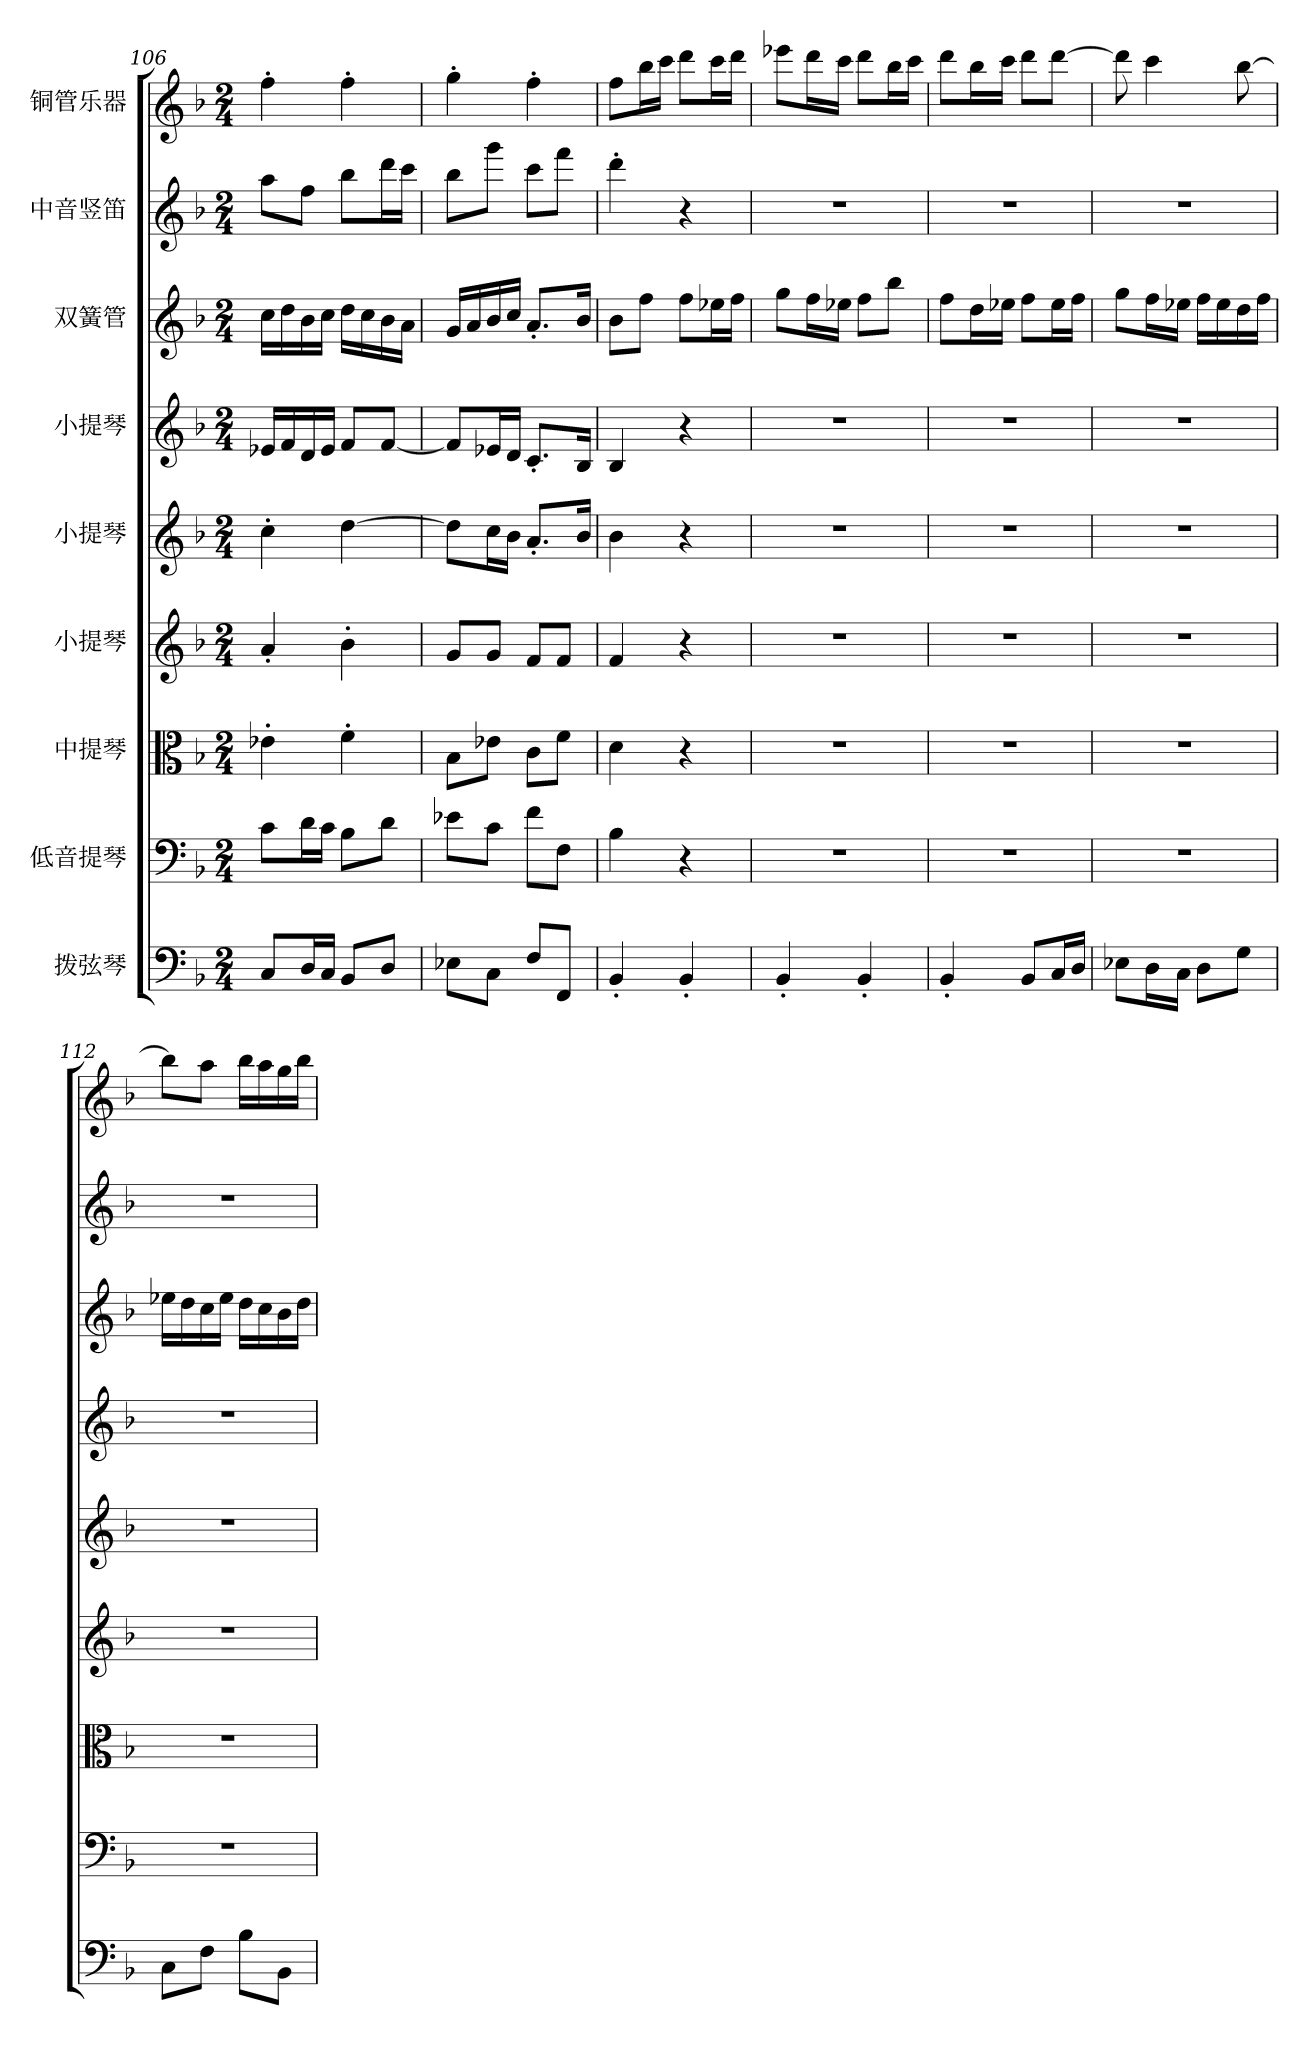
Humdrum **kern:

**kern	**kern	**kern	**kern	**kern	**kern	**kern	**kern	**kern
*part9	*part8	*part7	*part6	*part5	*part4	*part3	*part2	*part1
*staff9	*staff8	*staff7	*staff6	*staff5	*staff4	*staff3	*staff2	*staff1
*I"拨弦琴	*I"低音提琴	*I"中提琴	*I"小提琴	*I"小提琴	*I"小提琴	*I"双簧管	*I"中音竖笛	*I"铜管乐器
*clefF4	*clefF4	*clefC3	*clefG2	*clefG2	*clefG2	*clefG2	*clefG2	*clefG2
*	*ITrd7c12	*	*	*	*	*	*	*
*k[b-]	*k[b-]	*k[b-]	*k[b-]	*k[b-]	*k[b-]	*k[b-]	*k[b-]	*k[b-]
*M2/4	*M2/4	*M2/4	*M2/4	*M2/4	*M2/4	*M2/4	*M2/4	*M2/4
=106	=106	=106	=106	=106	=106	=106	=106	=106
8C/L	8C\L	4e-X'\	4a'/	4cc'\	16e-X/LL	16cc\LL	8aa\L	4ff'\
.	.	.	.	.	16f/	16dd\	.	.
16D/L	16D\L	.	.	.	16d/	16b-\	8ff\J	.
16C/JJ	16C\JJ	.	.	.	16e-/JJ	16cc\JJ	.	.
8BB-/L	8BB-\L	4f'\	4b-'\	[4dd\	8f/L	16dd\LL	8bb-\L	4ff'\
.	.	.	.	.	.	16cc\	.	.
8D/J	8D\J	.	.	.	[8f/J	16b-\	16ddd\L	.
.	.	.	.	.	.	16a\JJ	16ccc\JJ	.
=107	=107	=107	=107	=107	=107	=107	=107	=107
8E-X\L	8E-X\L	8B-\L	8g/L	8dd\L]	8f/L]	16g/LL	8bb-\L	4gg'\
.	.	.	.	.	.	16a/	.	.
8C\J	8C\J	8e-X\J	8g/J	16cc\L	16e-X/L	16b-/	8ggg\J	.
.	.	.	.	16b-\JJ	16d/JJ	16cc/JJ	.	.
8F/L	8F\L	8c\L	8f/L	8.a'/L	8.c'/L	8.a'/L	8ccc\L	4ff'\
8FF/J	8FF\J	8f\J	8f/J	.	.	.	8fff\J	.
.	.	.	.	16b-/Jk	16B-/Jk	16b-/Jk	.	.
=108	=108	=108	=108	=108	=108	=108	=108	=108
4BB-'/	4BB-\	4d\	4f/	4b-\	4B-/	8b-\L	4ddd'\	8ff\L
.	.	.	.	.	.	8ff\J	.	16bb-\L
.	.	.	.	.	.	.	.	16ccc\JJ
4BB-'/	4r	4r	4r	4r	4r	8ff\L	4r	8ddd\L
.	.	.	.	.	.	16ee-X\L	.	16ccc\L
.	.	.	.	.	.	16ff\JJ	.	16ddd\JJ
!!LO:PB:g=z
=109	=109	=109	=109	=109	=109	=109	=109	=109
4BB-'/	2r	2r	2r	2r	2r	8gg\L	2r	8eee-X\L
.	.	.	.	.	.	16ff\L	.	16ddd\L
.	.	.	.	.	.	16ee-X\JJ	.	16ccc\JJ
4BB-'/	.	.	.	.	.	8ff\L	.	8ddd\L
.	.	.	.	.	.	8bb-\J	.	16bb-\L
.	.	.	.	.	.	.	.	16ccc\JJ
=110	=110	=110	=110	=110	=110	=110	=110	=110
4BB-'/	2r	2r	2r	2r	2r	8ff\L	2r	8ddd\L
.	.	.	.	.	.	16dd\L	.	16bb-\L
.	.	.	.	.	.	16ee-X\JJ	.	16ccc\JJ
8BB-/L	.	.	.	.	.	8ff\L	.	8ddd\L
16C/L	.	.	.	.	.	16ee-\L	.	[8ddd\J
16D/JJ	.	.	.	.	.	16ff\JJ	.	.
=111	=111	=111	=111	=111	=111	=111	=111	=111
8E-X\L	2r	2r	2r	2r	2r	8gg\L	2r	8ddd\]
16D\L	.	.	.	.	.	16ff\L	.	4ccc\
16C\JJ	.	.	.	.	.	16ee-X\JJ	.	.
8D\L	.	.	.	.	.	16ff\LL	.	.
.	.	.	.	.	.	16ee-\	.	.
8G\J	.	.	.	.	.	16dd\	.	[8bb-\
.	.	.	.	.	.	16ff\JJ	.	.
=112	=112	=112	=112	=112	=112	=112	=112	=112
8C\L	2r	2r	2r	2r	2r	16ee-X\LL	2r	8bb-\L]
.	.	.	.	.	.	16dd\	.	.
8F\J	.	.	.	.	.	16cc\	.	8aa\J
.	.	.	.	.	.	16ee-\JJ	.	.
8B-\L	.	.	.	.	.	16dd\LL	.	16bb-\LL
.	.	.	.	.	.	16cc\	.	16aa\
8BB-\J	.	.	.	.	.	16b-\	.	16gg\
.	.	.	.	.	.	16dd\JJ	.	16bb-\JJ
=	=	=	=	=	=	=	=	=
*-	*-	*-	*-	*-	*-	*-	*-	*-
